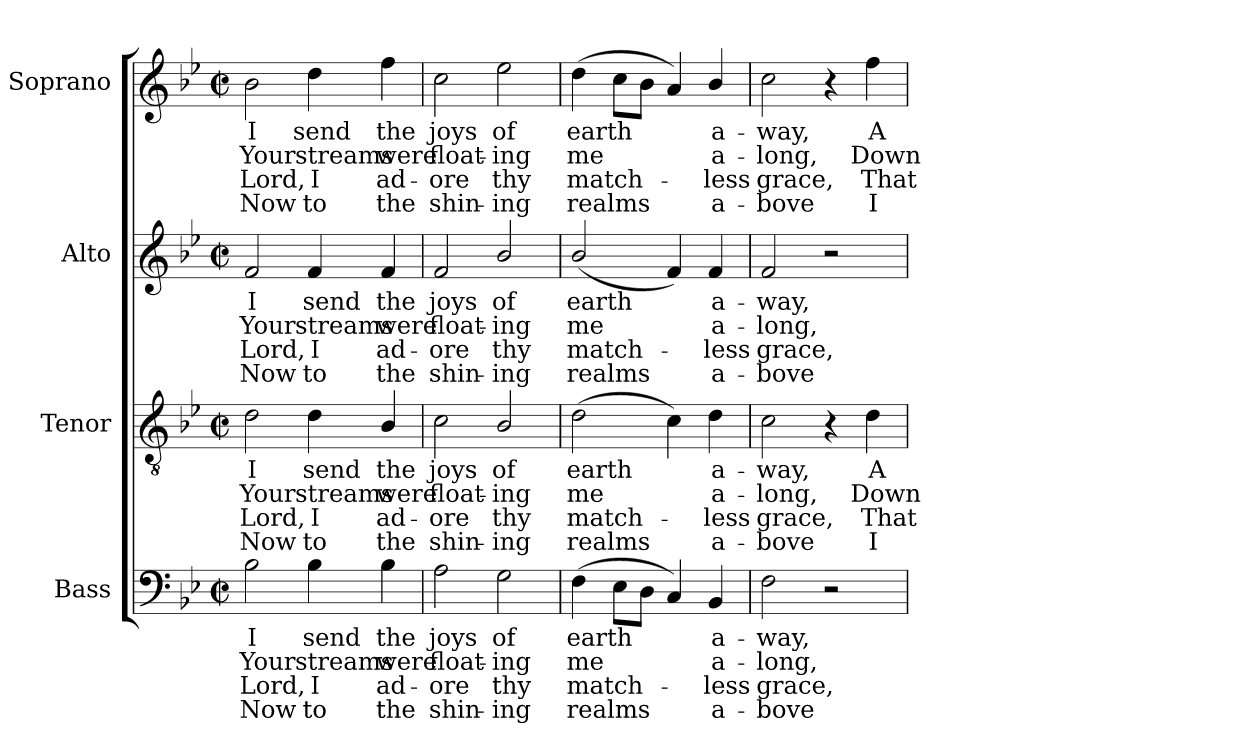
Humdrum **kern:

**kern	**text	**text	**text	**text	**kern	**text	**text	**text	**text	**kern	**text	**text	**text	**text	**kern	**text	**text	**text	**text
*part4	*part4	*part4	*part4	*part4	*part3	*part3	*part3	*part3	*part3	*part2	*part2	*part2	*part2	*part2	*part1	*part1	*part1	*part1	*part1
*staff4	*staff4	*staff4	*staff4	*staff4	*staff3	*staff3	*staff3	*staff3	*staff3	*staff2	*staff2	*staff2	*staff2	*staff2	*staff1	*staff1	*staff1	*staff1	*staff1
*I"Bass	*	*	*	*	*I"Tenor	*	*	*	*	*I"Alto	*	*	*	*	*I"Soprano	*	*	*	*
*I'B.	*	*	*	*	*I'T.	*	*	*	*	*I'A.	*	*	*	*	*I'S.	*	*	*	*
!!LO:PB:g=z
*clefF4	*	*	*	*	*clefGv2	*	*	*	*	*clefG2	*	*	*	*	*clefG2	*	*	*	*
*	*	*	*	*	*ITrd7c12	*	*	*	*	*	*	*	*	*	*	*	*	*	*
*k[b-e-]	*	*	*	*	*k[b-e-]	*	*	*	*	*k[b-e-]	*	*	*	*	*k[b-e-]	*	*	*	*
*B-:	*	*	*	*	*B-:	*	*	*	*	*B-:	*	*	*	*	*B-:	*	*	*	*
*M2/2	*	*	*	*	*M2/2	*	*	*	*	*M2/2	*	*	*	*	*M2/2	*	*	*	*
*met(c|)	*	*	*	*	*met(c|)	*	*	*	*	*met(c|)	*	*	*	*	*met(c|)	*	*	*	*
=1	=1	=1	=1	=1	=1	=1	=1	=1	=1	=1	=1	=1	=1	=1	=1	=1	=1	=1	=1
!	!LO:LY:b:color=#000000	!LO:LY:b:color=#000000	!LO:LY:b:color=#000000	!LO:LY:b:color=#000000	!	!	!	!	!	!	!	!	!	!	!	!	!	!	!
!	!	!	!	!	!	!LO:LY:b:color=#000000	!LO:LY:b:color=#000000	!LO:LY:b:color=#000000	!LO:LY:b:color=#000000	!	!	!	!	!	!	!	!	!	!
!	!	!	!	!	!	!	!	!	!	!	!LO:LY:b:color=#000000	!LO:LY:b:color=#000000	!LO:LY:b:color=#000000	!LO:LY:b:color=#000000	!	!	!	!	!
!	!	!	!	!	!	!	!	!	!	!	!	!	!	!	!	!LO:LY:b:color=#000000	!LO:LY:b:color=#000000	!LO:LY:b:color=#000000	!LO:LY:b:color=#000000
2B-i\	I	Your	Lord,	Now	2Di\	I	Your	Lord,	Now	2fi/	I	Your	Lord,	Now	2b-i\	I	Your	Lord,	Now
!	!LO:LY:b:color=#000000	!LO:LY:b:color=#000000	!LO:LY:b:color=#000000	!LO:LY:b:color=#000000	!	!	!	!	!	!	!	!	!	!	!	!	!	!	!
!	!	!	!	!	!	!LO:LY:b:color=#000000	!LO:LY:b:color=#000000	!LO:LY:b:color=#000000	!LO:LY:b:color=#000000	!	!	!	!	!	!	!	!	!	!
!	!	!	!	!	!	!	!	!	!	!	!LO:LY:b:color=#000000	!LO:LY:b:color=#000000	!LO:LY:b:color=#000000	!LO:LY:b:color=#000000	!	!	!	!	!
!	!	!	!	!	!	!	!	!	!	!	!	!	!	!	!	!LO:LY:b:color=#000000	!LO:LY:b:color=#000000	!LO:LY:b:color=#000000	!LO:LY:b:color=#000000
4B-i\	send	streams	I	to	4Di\	send	streams	I	to	4fi/	send	streams	I	to	4ddi\	send	streams	I	to
!	!LO:LY:b:color=#000000	!LO:LY:b:color=#000000	!LO:LY:b:color=#000000	!LO:LY:b:color=#000000	!	!	!	!	!	!	!	!	!	!	!	!	!	!	!
!	!	!	!	!	!	!LO:LY:b:color=#000000	!LO:LY:b:color=#000000	!LO:LY:b:color=#000000	!LO:LY:b:color=#000000	!	!	!	!	!	!	!	!	!	!
!	!	!	!	!	!	!	!	!	!	!	!LO:LY:b:color=#000000	!LO:LY:b:color=#000000	!LO:LY:b:color=#000000	!LO:LY:b:color=#000000	!	!	!	!	!
!	!	!	!	!	!	!	!	!	!	!	!	!	!	!	!	!LO:LY:b:color=#000000	!LO:LY:b:color=#000000	!LO:LY:b:color=#000000	!LO:LY:b:color=#000000
4B-i\	the	were	ad-	-the	4BB-i/	the	were	ad-	-the	4fi/	the	were	ad-	-the	4ffi\	the	were	ad-	-the
=2	=2	=2	=2	=2	=2	=2	=2	=2	=2	=2	=2	=2	=2	=2	=2	=2	=2	=2	=2
!	!LO:LY:b:color=#000000	!LO:LY:b:color=#000000	!LO:LY:b:color=#000000	!LO:LY:b:color=#000000	!	!	!	!	!	!	!	!	!	!	!	!	!	!	!
!	!	!	!	!	!	!LO:LY:b:color=#000000	!LO:LY:b:color=#000000	!LO:LY:b:color=#000000	!LO:LY:b:color=#000000	!	!	!	!	!	!	!	!	!	!
!	!	!	!	!	!	!	!	!	!	!	!LO:LY:b:color=#000000	!LO:LY:b:color=#000000	!LO:LY:b:color=#000000	!LO:LY:b:color=#000000	!	!	!	!	!
!	!	!	!	!	!	!	!	!	!	!	!	!	!	!	!	!LO:LY:b:color=#000000	!LO:LY:b:color=#000000	!LO:LY:b:color=#000000	!LO:LY:b:color=#000000
2Ai\	joys	float-	ore	shin-	2Ci\	joys	float-	ore	shin-	2fi/	joys	float-	ore	shin-	2cci\	joys	float-	ore	shin-
!	!LO:LY:b:color=#000000	!LO:LY:b:color=#000000	!LO:LY:b:color=#000000	!LO:LY:b:color=#000000	!	!	!	!	!	!	!	!	!	!	!	!	!	!	!
!	!	!	!	!	!	!LO:LY:b:color=#000000	!LO:LY:b:color=#000000	!LO:LY:b:color=#000000	!LO:LY:b:color=#000000	!	!	!	!	!	!	!	!	!	!
!	!	!	!	!	!	!	!	!	!	!	!LO:LY:b:color=#000000	!LO:LY:b:color=#000000	!LO:LY:b:color=#000000	!LO:LY:b:color=#000000	!	!	!	!	!
!	!	!	!	!	!	!	!	!	!	!	!	!	!	!	!	!LO:LY:b:color=#000000	!LO:LY:b:color=#000000	!LO:LY:b:color=#000000	!LO:LY:b:color=#000000
2Gi\	of	-ing	-thy	ing	2BB-i/	of	-ing	-thy	ing	2b-i/	of	-ing	-thy	ing	2ee-i\	of	-ing	-thy	ing
=3	=3	=3	=3	=3	=3	=3	=3	=3	=3	=3	=3	=3	=3	=3	=3	=3	=3	=3	=3
!	!LO:LY:b:color=#000000	!LO:LY:b:color=#000000	!LO:LY:b:color=#000000	!LO:LY:b:color=#000000	!	!	!	!	!	!	!	!	!	!	!	!	!	!	!
!	!	!	!	!	!	!LO:LY:b:color=#000000	!LO:LY:b:color=#000000	!LO:LY:b:color=#000000	!LO:LY:b:color=#000000	!	!	!	!	!	!	!	!	!	!
!	!	!	!	!	!	!	!	!	!	!	!LO:LY:b:color=#000000	!LO:LY:b:color=#000000	!LO:LY:b:color=#000000	!LO:LY:b:color=#000000	!	!	!	!	!
!	!	!	!	!	!	!	!	!	!	!	!	!	!	!	!	!LO:LY:b:color=#000000	!LO:LY:b:color=#000000	!LO:LY:b:color=#000000	!LO:LY:b:color=#000000
(4Fi\	earth	me	match-	-realms	(2Di\	earth	me	match-	-realms	(2b-i/	earth	me	match-	-realms	(4ddi\	earth	me	match-	-realms
8E-i\L	.	.	.	.	.	.	.	.	.	.	.	.	.	.	8cci\L	.	.	.	.
8Di\J	.	.	.	.	.	.	.	.	.	.	.	.	.	.	8b-i\J	.	.	.	.
4Ci/)	.	.	.	.	4Ci\)	.	.	.	.	4fi/)	.	.	.	.	4ai/)	.	.	.	.
!	!LO:LY:b:color=#000000	!LO:LY:b:color=#000000	!LO:LY:b:color=#000000	!LO:LY:b:color=#000000	!	!	!	!	!	!	!	!	!	!	!	!	!	!	!
!	!	!	!	!	!	!LO:LY:b:color=#000000	!LO:LY:b:color=#000000	!LO:LY:b:color=#000000	!LO:LY:b:color=#000000	!	!	!	!	!	!	!	!	!	!
!	!	!	!	!	!	!	!	!	!	!	!LO:LY:b:color=#000000	!LO:LY:b:color=#000000	!LO:LY:b:color=#000000	!LO:LY:b:color=#000000	!	!	!	!	!
!	!	!	!	!	!	!	!	!	!	!	!	!	!	!	!	!LO:LY:b:color=#000000	!LO:LY:b:color=#000000	!LO:LY:b:color=#000000	!LO:LY:b:color=#000000
4BB-i/	a-	a-	less	a-	4Di\	a-	a-	less	a-	4fi/	a-	a-	less	a-	4b-i/	a-	a-	less	a-
=4	=4	=4	=4	=4	=4	=4	=4	=4	=4	=4	=4	=4	=4	=4	=4	=4	=4	=4	=4
!	!LO:LY:b:color=#000000	!LO:LY:b:color=#000000	!LO:LY:b:color=#000000	!LO:LY:b:color=#000000	!	!	!	!	!	!	!	!	!	!	!	!	!	!	!
!	!	!	!	!	!	!LO:LY:b:color=#000000	!LO:LY:b:color=#000000	!LO:LY:b:color=#000000	!LO:LY:b:color=#000000	!	!	!	!	!	!	!	!	!	!
!	!	!	!	!	!	!	!	!	!	!	!LO:LY:b:color=#000000	!LO:LY:b:color=#000000	!LO:LY:b:color=#000000	!LO:LY:b:color=#000000	!	!	!	!	!
!	!	!	!	!	!	!	!	!	!	!	!	!	!	!	!	!LO:LY:b:color=#000000	!LO:LY:b:color=#000000	!LO:LY:b:color=#000000	!LO:LY:b:color=#000000
2Fi\	-way,	-long,	-grace,	bove	2Ci\	-way,	-long,	-grace,	bove	2fi/	-way,	-long,	-grace,	bove	2cci\	-way,	-long,	-grace,	bove
2r	.	.	.	.	4r	.	.	.	.	2r	.	.	.	.	4r	.	.	.	.
!	!	!	!	!	!	!LO:LY:b:color=#000000	!LO:LY:b:color=#000000	!LO:LY:b:color=#000000	!LO:LY:b:color=#000000	!	!	!	!	!	!	!	!	!	!
!	!	!	!	!	!	!	!	!	!	!	!	!	!	!	!	!LO:LY:b:color=#000000	!LO:LY:b:color=#000000	!LO:LY:b:color=#000000	!LO:LY:b:color=#000000
.	.	.	.	.	4Di\	A-	Down	That	I	.	.	.	.	.	4ffi\	A-	Down	That	I
=	=	=	=	=	=	=	=	=	=	=	=	=	=	=	=	=	=	=	=
*-	*-	*-	*-	*-	*-	*-	*-	*-	*-	*-	*-	*-	*-	*-	*-	*-	*-	*-	*-
